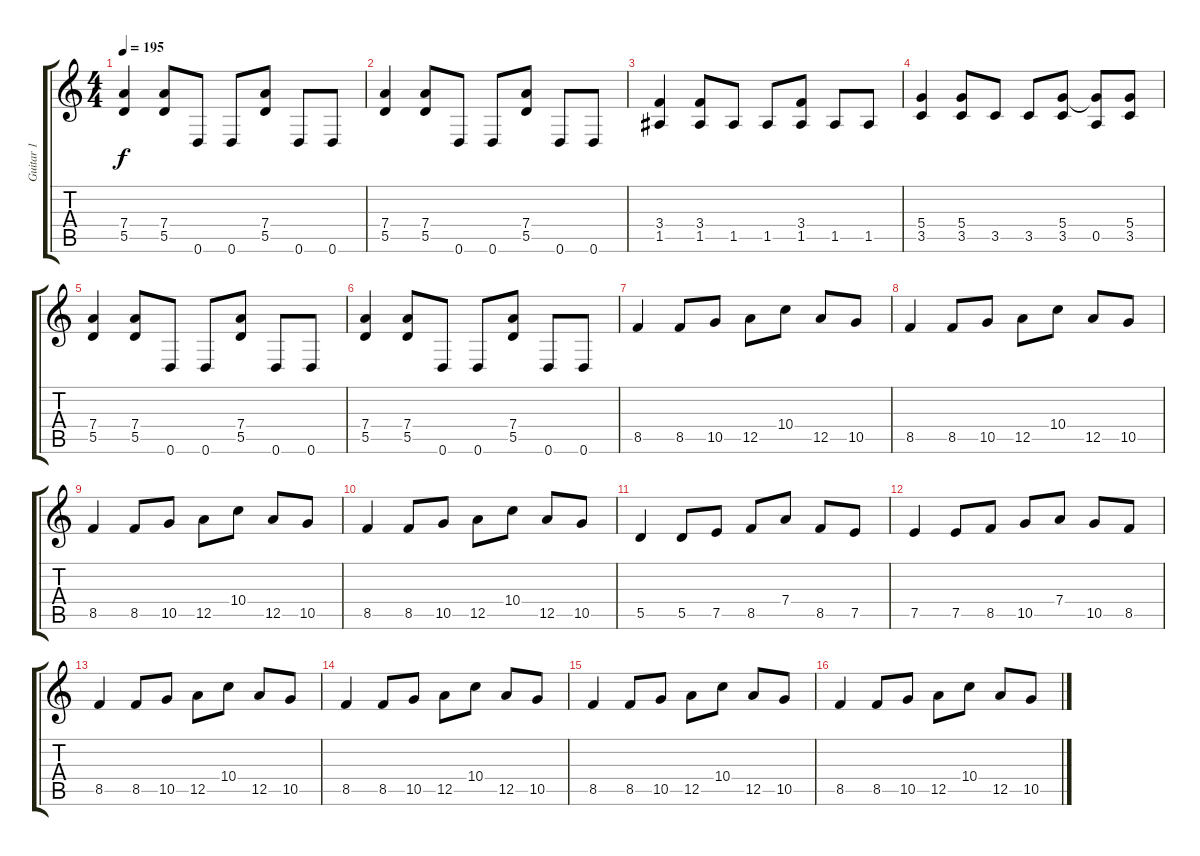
\track ("Guitar 1" "Guitar 1") {instrument distortionguitar}
\staff {score tabs}
\tuning (E4 B3 G3 D3 A2 D2) {hide}
\ts (4 4)
\tempo 195
\clef g2
\ks c
(7.4 5.5).4{dy f} (7.4 5.5).8 0.6.8 0.6.8 (7.4 5.5).8 0.6.8 0.6.8 |
(7.4 5.5).4 (7.4 5.5).8 0.6.8 0.6.8 (7.4 5.5).8 0.6.8 0.6.8 |
(3.4 1.5).4 (3.4 1.5).8 1.5.8 1.5.8 (3.4 1.5).8 1.5.8 1.5.8 |
(5.4 3.5).4 (5.4 3.5).8 3.5.8 3.5.8 (5.4 3.5).8 (5.4{t} 0.5).8 (5.4 3.5).8 |
(7.4 5.5).4 (7.4 5.5).8 0.6.8 0.6.8 (7.4 5.5).8 0.6.8 0.6.8 |
(7.4 5.5).4 (7.4 5.5).8 0.6.8 0.6.8 (7.4 5.5).8 0.6.8 0.6.8 |
8.5.4{volume 16} 8.5.8 10.5.8 12.5.8 10.4.8 12.5.8 10.5.8 |
8.5.4{volume 16} 8.5.8 10.5.8 12.5.8 10.4.8 12.5.8 10.5.8 |
8.5.4{volume 16} 8.5.8 10.5.8 12.5.8 10.4.8 12.5.8 10.5.8 |
8.5.4{volume 16} 8.5.8 10.5.8 12.5.8 10.4.8 12.5.8 10.5.8 |
5.5.4 5.5.8 7.5.8 8.5.8 7.4.8 8.5.8 7.5.8 |
7.5.4 7.5.8 8.5.8 10.5.8 7.4.8 10.5.8 8.5.8 |
8.5.4{volume 16} 8.5.8 10.5.8 12.5.8 10.4.8 12.5.8 10.5.8 |
8.5.4{volume 16} 8.5.8 10.5.8 12.5.8 10.4.8 12.5.8 10.5.8 |
8.5.4{volume 16} 8.5.8 10.5.8 12.5.8 10.4.8 12.5.8 10.5.8 |
8.5.4{volume 16} 8.5.8 10.5.8 12.5.8 10.4.8 12.5.8 10.5.8
